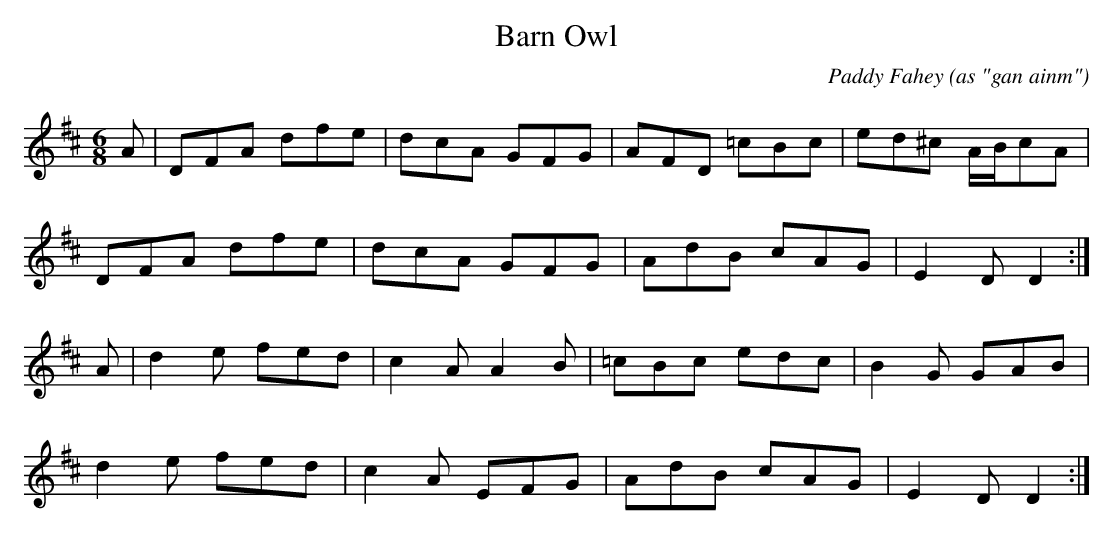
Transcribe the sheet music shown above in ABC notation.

X:1
T: Barn Owl
C: Paddy Fahey (as "gan ainm")
M: 6/8
L: 1/8
K: D
A | DFA dfe | dcA GFG | AFD =cBc | ed^c A/2B/2cA |
DFA dfe | dcA GFG | AdB cAG | E2 D D2 :|
A | d2 e fed | c2 A A2 B | =cBc edc | B2 G GAB |
d2 e fed | c2 A EFG | AdB cAG | E2 D D2 :|
